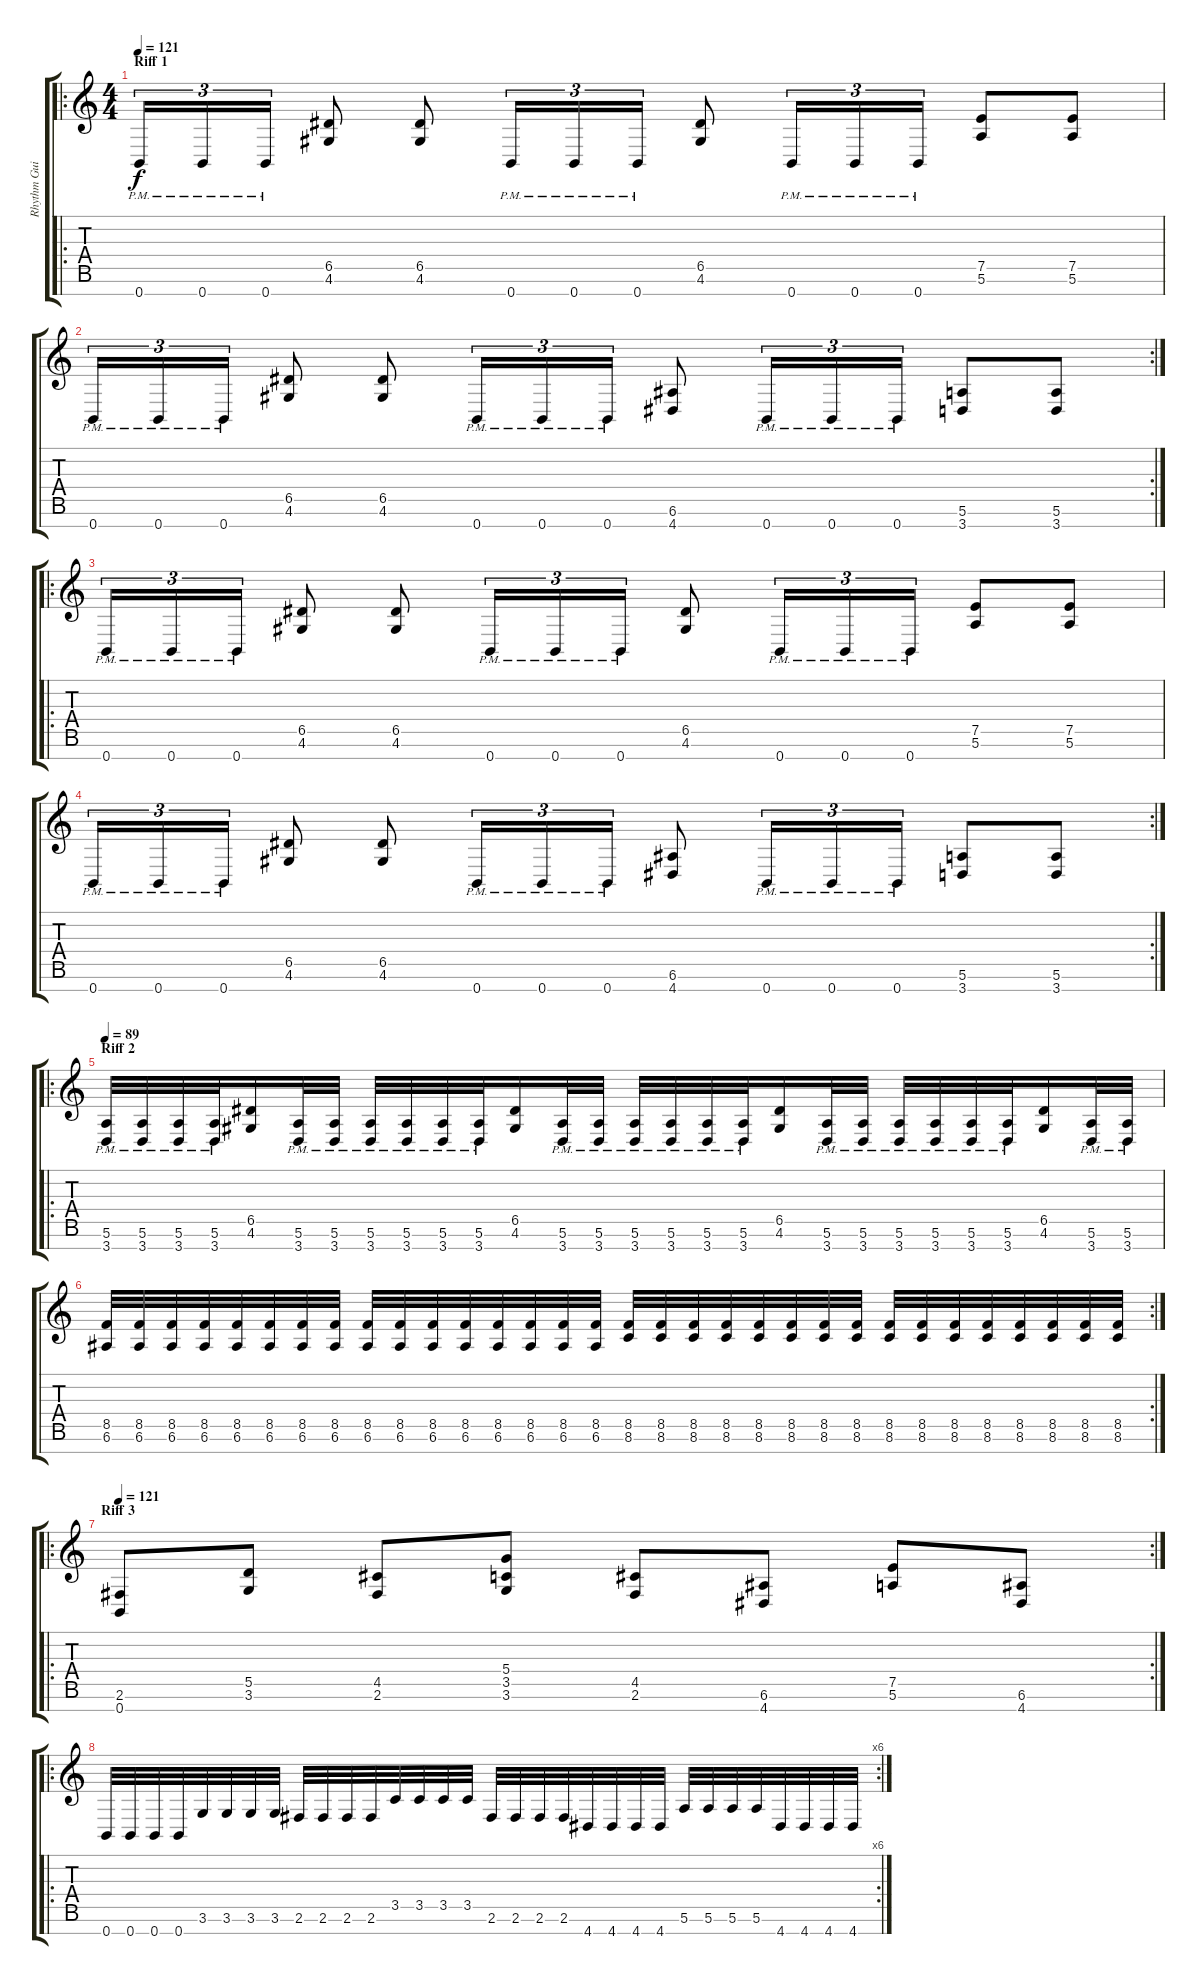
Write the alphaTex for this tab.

\track ("Rhythm Guitar R" "Rhythm Gui") {instrument overdrivenguitar}
\staff {score tabs}
\tuning (E4 B3 G3 D3 A2 E2 B1) {hide}
\ro
\ts (4 4)
\section ("" "Riff 1")
\tempo 121
\clef g2
\ks c
0.7{pm}.16{tu (3 2) dy f instrument overdrivenguitar} 0.7{pm}.16{tu (3 2)} 0.7{pm}.16{tu (3 2)} (6.5 4.6).8 (6.5 4.6).8 0.7{pm}.16{tu (3 2)} 0.7{pm}.16{tu (3 2)} 0.7{pm}.16{tu (3 2)} (6.5 4.6).8 0.7{pm}.16{tu (3 2)} 0.7{pm}.16{tu (3 2)} 0.7{pm}.16{tu (3 2)} (7.5 5.6).8 (7.5 5.6).8 |
\rc 2
0.7{pm}.16{tu (3 2)} 0.7{pm}.16{tu (3 2)} 0.7{pm}.16{tu (3 2)} (6.5 4.6).8 (6.5 4.6).8 0.7{pm}.16{tu (3 2)} 0.7{pm}.16{tu (3 2)} 0.7{pm}.16{tu (3 2)} (6.6 4.7).8 0.7{pm}.16{tu (3 2)} 0.7{pm}.16{tu (3 2)} 0.7{pm}.16{tu (3 2)} (5.6 3.7).8 (5.6 3.7).8 |
\ro
0.7{pm}.16{tu (3 2)} 0.7{pm}.16{tu (3 2)} 0.7{pm}.16{tu (3 2)} (6.5 4.6).8 (6.5 4.6).8 0.7{pm}.16{tu (3 2)} 0.7{pm}.16{tu (3 2)} 0.7{pm}.16{tu (3 2)} (6.5 4.6).8 0.7{pm}.16{tu (3 2)} 0.7{pm}.16{tu (3 2)} 0.7{pm}.16{tu (3 2)} (7.5 5.6).8 (7.5 5.6).8 |
\rc 2
0.7{pm}.16{tu (3 2)} 0.7{pm}.16{tu (3 2)} 0.7{pm}.16{tu (3 2)} (6.5 4.6).8 (6.5 4.6).8 0.7{pm}.16{tu (3 2)} 0.7{pm}.16{tu (3 2)} 0.7{pm}.16{tu (3 2)} (6.6 4.7).8 0.7{pm}.16{tu (3 2)} 0.7{pm}.16{tu (3 2)} 0.7{pm}.16{tu (3 2)} (5.6 3.7).8 (5.6 3.7).8 |
\ro
\section ("" "Riff 2")
\tempo 89
(5.6{pm} 3.7{pm}).32 (5.6{pm} 3.7{pm}).32 (5.6{pm} 3.7{pm}).32 (5.6{pm} 3.7{pm}).32 (6.5 4.6).16 (5.6{pm} 3.7{pm}).32 (5.6{pm} 3.7{pm}).32 (5.6{pm} 3.7{pm}).32 (5.6{pm} 3.7{pm}).32 (5.6{pm} 3.7{pm}).32 (5.6{pm} 3.7{pm}).32 (6.5 4.6).16 (5.6{pm} 3.7{pm}).32 (5.6{pm} 3.7{pm}).32 (5.6{pm} 3.7{pm}).32 (5.6{pm} 3.7{pm}).32 (5.6{pm} 3.7{pm}).32 (5.6{pm} 3.7{pm}).32 (6.5 4.6).16 (5.6{pm} 3.7{pm}).32 (5.6{pm} 3.7{pm}).32 (5.6{pm} 3.7{pm}).32 (5.6{pm} 3.7{pm}).32 (5.6{pm} 3.7{pm}).32 (5.6{pm} 3.7{pm}).32 (6.5 4.6).16 (5.6{pm} 3.7{pm}).32 (5.6{pm} 3.7{pm}).32 |
\rc 2
(8.5 6.6).32 (8.5 6.6).32 (8.5 6.6).32 (8.5 6.6).32 (8.5 6.6).32 (8.5 6.6).32 (8.5 6.6).32 (8.5 6.6).32 (8.5 6.6).32 (8.5 6.6).32 (8.5 6.6).32 (8.5 6.6).32 (8.5 6.6).32 (8.5 6.6).32 (8.5 6.6).32 (8.5 6.6).32 (8.5 8.6).32 (8.5 8.6).32 (8.5 8.6).32 (8.5 8.6).32 (8.5 8.6).32 (8.5 8.6).32 (8.5 8.6).32 (8.5 8.6).32 (8.5 8.6).32 (8.5 8.6).32 (8.5 8.6).32 (8.5 8.6).32 (8.5 8.6).32 (8.5 8.6).32 (8.5 8.6).32 (8.5 8.6).32 |
\ro
\rc 2
\section ("" "Riff 3")
\tempo 121
(2.6 0.7).8 (5.5 3.6).8 (4.5 2.6).8 (5.4 3.5 3.6).8 (4.5 2.6).8 (6.6 4.7).8 (7.5 5.6).8 (6.6 4.7).8 |
\ro
\rc 6
0.7.32 0.7.32 0.7.32 0.7.32 3.6.32 3.6.32 3.6.32 3.6.32 2.6.32 2.6.32 2.6.32 2.6.32 3.5.32 3.5.32 3.5.32 3.5.32 2.6.32 2.6.32 2.6.32 2.6.32 4.7.32 4.7.32 4.7.32 4.7.32 5.6.32 5.6.32 5.6.32 5.6.32 4.7.32 4.7.32 4.7.32 4.7.32
